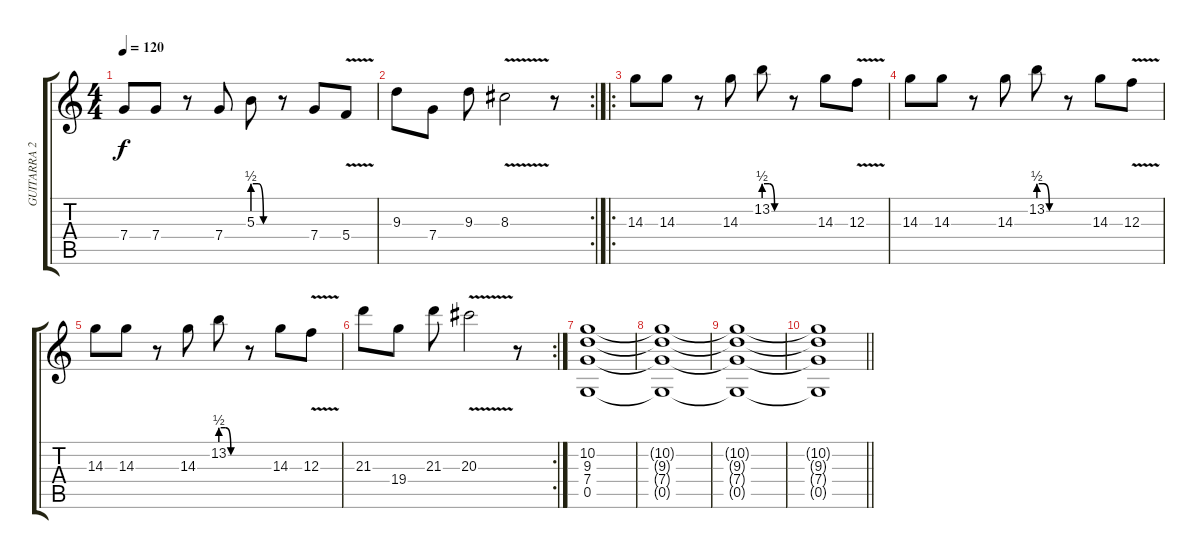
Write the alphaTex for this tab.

\track ("GUITARRA 2" "GUITARRA 2") {instrument distortionguitar}
\staff {score tabs}
\tuning (D4 A3 F3 C3 G2 D2) {hide}
\ts (4 4)
\tempo 120
\clef g2
\ks c
7.4.8{dy f} 7.4.8 r.8 7.4.8 5.3{be (custom 0 2 15 2 30 0 60 0)}.8 r.8 7.4.8 5.4{v}.8 |
\rc 2
9.3.8 7.4.8 9.3.8 8.3{v}.2 r.8 |
\ro
14.3.8 14.3.8 r.8 14.3.8 13.2{be (custom 0 2 15 2 30 0 60 0)}.8 r.8 14.3.8 12.3{v}.8 |
14.3.8 14.3.8 r.8 14.3.8 13.2{be (custom 0 2 15 2 30 0 60 0)}.8 r.8 14.3.8 12.3{v}.8 |
14.3.8 14.3.8 r.8 14.3.8 13.2{be (custom 0 2 15 2 30 0 60 0)}.8 r.8 14.3.8 12.3{v}.8 |
\rc 2
21.3.8 19.4.8 21.3.8 20.3{v}.2 r.8 |
(10.2 9.3 7.4 0.5).1 |
(10.2{t} 9.3{t} 7.4{t} 0.5{t}).1 |
(10.2{t} 9.3{t} 7.4{t} 0.5{t}).1 |
\barLineRight lightlight
(10.2{t} 9.3{t} 7.4{t} 0.5{t}).1
